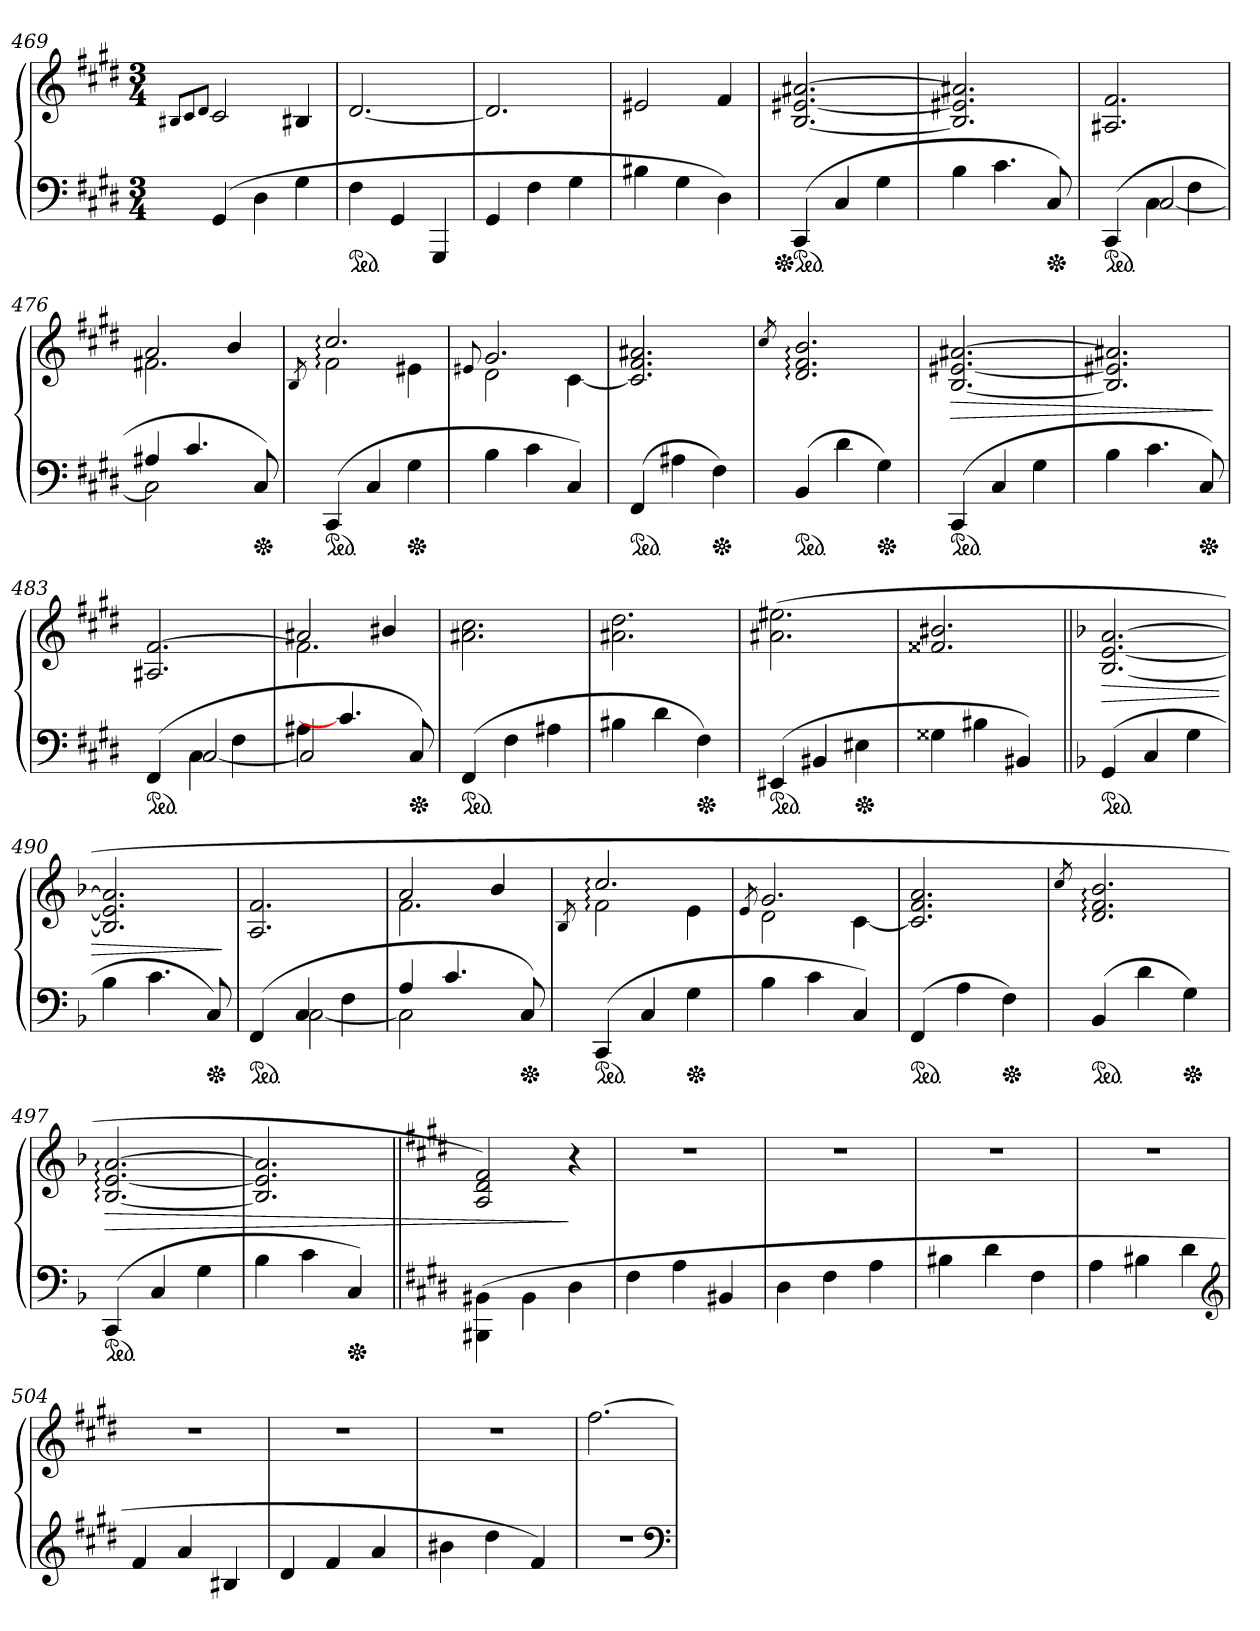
**kern	**kern	**dynam
*part1	*part1	*part1
*staff2	*staff1	*staff1/2
*clefF4	*clefG2	*
*k[f#c#g#d#]	*k[f#c#g#d#]	*
*M3/4	*M3/4	*
=469	=469	=469
.	8qqB#X/L	.
.	8qqc#/	.
.	8qqd#/J	.
(>4GG#	2c#	.
4D#	.	.
4G#	4B#X	.
=470	=470	=470
*ped	*	*
4F#	[2.d#	.
4GG#	.	.
4GGG#	.	.
=471	=471	=471
4GG#	2.d#]	.
4F#	.	.
4G#	.	.
=472	=472	=472
4B#X	2e#X	.
4G#	.	.
4D#)	4f#	.
=473	=473	=473
*Xped	*	*
*ped	*	*
(<4CC#	[2.B [2.e#X [2.a#X	.
4C#	.	.
4G#	.	.
=474	=474	=474
4B	2.B] 2.e#X] 2.a#X]	.
4.c#	.	.
*Xped	*	*
8C#)	.	.
=475	=475	=475
*^	*	*
*ped	*	*	*
(>4CC#	4ryy	2.A#X 2.f#	.
4C#\	[2C#/	.	.
4F#\	.	.	.
=476	=476	=476	=476
*	*	*^	*
4A#X	2C#]	2a	2.f#X	.
4.c#	.	.	.	.
.	4ryy	4b	.	.
*Xped	*	*	*	*
8C#)	.	.	.	.
*v	*v	*	*	*
=477	=477	=477	=477
.	8qB/	.	.
*ped	*	*	*
(>4CC#	2.cc#:	2f#:	.
4C#	.	.	.
*Xped	*	*	*
4G#	.	4e#X	.
=478	=478	=478	=478
.	8qqe#X/	.	.
4B	2.g#	2d#	.
4c#	.	.	.
4C#)	.	[4c#	.
*	*v	*v	*
=479	=479	=479
*ped	*	*
(<4FF#	2.c#] 2.f# 2.a#X	.
4A#X	.	.
*Xped	*	*
4F#)	.	.
=480	=480	=480
.	8qcc#/	.
*ped	*	*
(>4BB/	2.d#: 2.f#: 2.b:	.
4d#	.	.
*Xped	*	*
4G#)	.	.
=481	=481	=481
*ped	*	*
(<4CC#	[2.B [2.e#X [2.a#X	>
4C#	.	.
4G#	.	.
=482	=482	=482
4B	2.B] 2.e#X] 2.a#X]	.
4.c#	.	.
*Xped	*	*
8C#)	.	.
.	.	]
=483	=483	=483
*^	*	*
*ped	*	*	*
(>4FF#/	4ryy	2.A#X [2.f#	.
4C#\	[2C#/	.	.
4F#\	.	.	.
=484	=484	=484	=484
*	*	*^	*
4A#X\	2C#/]	2a#X	2.f#]	.
4.c#]	.	.	.	.
.	4ryy	4b#X	.	.
*Xped	*	*	*	*
8C#)	.	.	.	.
*v	*v	*	*	*
*	*v	*v	*
=485	=485	=485
*ped	*	*
(<4FF#	2.a#X 2.cc#	.
4F#	.	.
4A#X	.	.
=486	=486	=486
4B#X	2.a#X 2.dd#	.
4d#	.	.
*Xped	*	*
4F#)	.	.
=487	=487	=487
*ped	*	*
(<4EE#X	(>2.a#X 2.ee#X	.
4BB#X	.	.
*Xped	*	*
4E#X\	.	.
=488	=488	=488
4G##X	2.f##X 2.b#X	.
4B#X	.	.
4BB#X)	.	.
*k[]	*k[]	*
=489||	=489||	=489||
*k[b-]	*k[b-]	*
*ped	*	*
(<4GG/	[2.B- [2.e [2.a	>
4C/	.	.
4G\	.	.
=490	=490	=490
4B-	2.B-] 2.e] 2.a]	.
4.c	.	.
*Xped	*	*
8C/)	.	.
.	.	]
=491	=491	=491
*^	*	*
*ped	*	*	*
(>4FF/	4ryy	2.A 2.f	.
4C/	[2C\	.	.
4F\	.	.	.
=492	=492	=492	=492
*	*	*^	*
4A/	2C\]	2a	2.f	.
4.c/	.	.	.	.
.	4ryy	4b-	.	.
*Xped	*	*	*	*
8C/)	.	.	.	.
*v	*v	*	*	*
=493	=493	=493	=493
.	8qB-/	.	.
*ped	*	*	*
(>4CC	2.cc:	2f:	.
4C	.	.	.
*Xped	*	*	*
4G	.	4e	.
=494	=494	=494	=494
.	8qe/	.	.
4B-	2.g	2d	.
4c	.	.	.
4C/)	.	[4c	.
*	*v	*v	*
=495	=495	=495
*ped	*	*
(>4FF	2.c] 2.f 2.a	.
4A	.	.
*Xped	*	*
4F)	.	.
=496	=496	=496
.	8qcc:/	.
*ped	*	*
(>4BB-	2.d: 2.f: 2.b-:	.
4d	.	.
*Xped	*	*
4G)	.	.
=497	=497	=497
*ped	*	*
(<4CC	[2.B-: [2.e: [2.a:	>
4C/	.	.
4G	.	.
=498	=498	=498
4B-	2.B-] 2.e] 2.a]	.
4c	.	.
*Xped	*	*
4C/)	.	.
=499||	=499||	=499||
*k[f#c#g#d#]	*k[f#c#g#d#]	*
(>4BBB#X\ 4BB#X\	2A/ 2d#/ 2f#/)	.
4BB#\	.	.
4D#\	4r	]
=500	=500	=500
4F#	2.rdd	.
4A	.	.
4BB#X/	.	.
=501	=501	=501
4D#	2.rdd	.
4F#	.	.
4A	.	.
=502	=502	=502
4B#X	2.rdd	.
4d#	.	.
4F#	.	.
=503	=503	=503
4A	2.rdd	.
4B#X	.	.
4d#	.	.
*clefG2	*	*
=504	=504	=504
4f#	2.rdd	.
4a	.	.
4B#X/	.	.
=505	=505	=505
4d#	2.rdd	.
4f#	.	.
4a	.	.
=506	=506	=506
4b#X	2.rdd	.
4dd#	.	.
4f#)	.	.
=507	=507	=507
2.rdd	[2.ff#	.
*clefF4	*	*
=	=	=
*-	*-	*-
